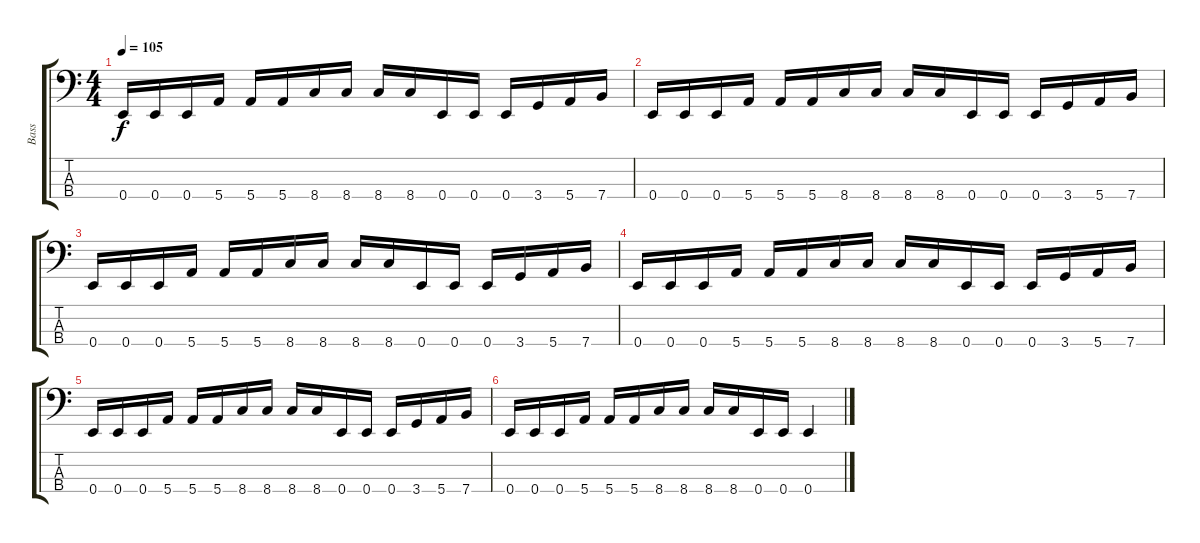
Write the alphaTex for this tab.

\track ("Bass" "Bass") {instrument electricbassfinger}
\staff {score tabs}
\tuning (G2 D2 A1 E1) {hide}
\ts (4 4)
\tempo 105
\clef f4
\ks c
0.4.16{dy f} 0.4.16 0.4.16 5.4.16 5.4.16 5.4.16 8.4.16 8.4.16 8.4.16 8.4.16 0.4.16 0.4.16 0.4.16 3.4.16 5.4.16 7.4.16 |
0.4.16 0.4.16 0.4.16 5.4.16 5.4.16 5.4.16 8.4.16 8.4.16 8.4.16 8.4.16 0.4.16 0.4.16 0.4.16 3.4.16 5.4.16 7.4.16 |
0.4.16 0.4.16 0.4.16 5.4.16 5.4.16 5.4.16 8.4.16 8.4.16 8.4.16 8.4.16 0.4.16 0.4.16 0.4.16 3.4.16 5.4.16 7.4.16 |
0.4.16 0.4.16 0.4.16 5.4.16 5.4.16 5.4.16 8.4.16 8.4.16 8.4.16 8.4.16 0.4.16 0.4.16 0.4.16 3.4.16 5.4.16 7.4.16 |
0.4.16 0.4.16 0.4.16 5.4.16 5.4.16 5.4.16 8.4.16 8.4.16 8.4.16 8.4.16 0.4.16 0.4.16 0.4.16 3.4.16 5.4.16 7.4.16 |
0.4.16 0.4.16 0.4.16 5.4.16 5.4.16 5.4.16 8.4.16 8.4.16 8.4.16 8.4.16 0.4.16 0.4.16 0.4.4
